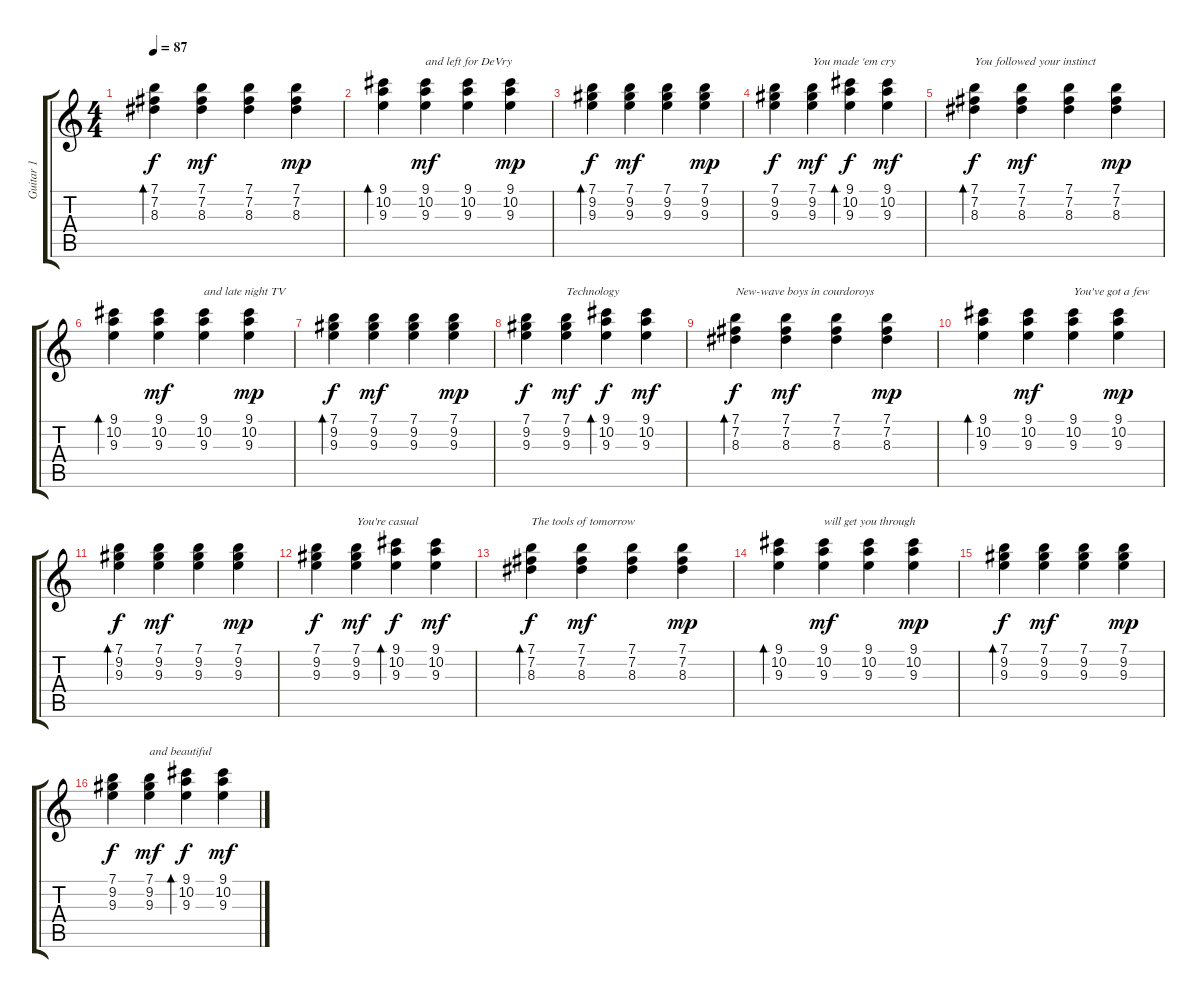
\track ("Guitar 1" "Guitar 1") {instrument acousticguitarsteel}
\staff {score tabs}
\tuning (E4 B3 G3 D3 A2 E2) {hide}
\ts (4 4)
\tempo 87
\clef g2
\ks c
(7.1 7.2 8.3).4{bd 240 dy f} (7.1 7.2 8.3).4{dy mf} (7.1 7.2 8.3).4 (7.1 7.2 8.3).4{dy mp} |
(9.1 10.2 9.3).4{bd 240} (9.1 10.2 9.3).4{txt "and left for DeVry" dy mf} (9.1 10.2 9.3).4 (9.1 10.2 9.3).4{dy mp} |
(7.1 9.2 9.3).4{bd 240 dy f} (7.1 9.2 9.3).4{dy mf} (7.1 9.2 9.3).4 (7.1 9.2 9.3).4{dy mp} |
(7.1 9.2 9.3).4{dy f} (7.1 9.2 9.3).4{txt "You made 'em cry" dy mf} (9.1 10.2 9.3).4{bd 240 dy f} (9.1 10.2 9.3).4{dy mf} |
(7.1 7.2 8.3).4{bd 240 txt "You followed your instinct" dy f} (7.1 7.2 8.3).4{dy mf} (7.1 7.2 8.3).4 (7.1 7.2 8.3).4{dy mp} |
(9.1 10.2 9.3).4{bd 240} (9.1 10.2 9.3).4{dy mf} (9.1 10.2 9.3).4{txt "and late night TV"} (9.1 10.2 9.3).4{dy mp} |
(7.1 9.2 9.3).4{bd 240 dy f} (7.1 9.2 9.3).4{dy mf} (7.1 9.2 9.3).4 (7.1 9.2 9.3).4{dy mp} |
(7.1 9.2 9.3).4{dy f} (7.1 9.2 9.3).4{txt "Technology" dy mf} (9.1 10.2 9.3).4{bd 240 dy f} (9.1 10.2 9.3).4{dy mf} |
(7.1 7.2 8.3).4{bd 240 txt "New-wave boys in courdoroys" dy f} (7.1 7.2 8.3).4{dy mf} (7.1 7.2 8.3).4 (7.1 7.2 8.3).4{dy mp} |
(9.1 10.2 9.3).4{bd 240} (9.1 10.2 9.3).4{dy mf} (9.1 10.2 9.3).4{txt "You've got a few"} (9.1 10.2 9.3).4{dy mp} |
(7.1 9.2 9.3).4{bd 240 dy f} (7.1 9.2 9.3).4{dy mf} (7.1 9.2 9.3).4 (7.1 9.2 9.3).4{dy mp} |
(7.1 9.2 9.3).4{dy f} (7.1 9.2 9.3).4{txt "You're casual" dy mf} (9.1 10.2 9.3).4{bd 240 dy f} (9.1 10.2 9.3).4{dy mf} |
(7.1 7.2 8.3).4{bd 240 txt "The tools of tomorrow" dy f} (7.1 7.2 8.3).4{dy mf} (7.1 7.2 8.3).4 (7.1 7.2 8.3).4{dy mp} |
(9.1 10.2 9.3).4{bd 240} (9.1 10.2 9.3).4{txt "will get you through" dy mf} (9.1 10.2 9.3).4 (9.1 10.2 9.3).4{dy mp} |
(7.1 9.2 9.3).4{bd 240 dy f} (7.1 9.2 9.3).4{dy mf} (7.1 9.2 9.3).4 (7.1 9.2 9.3).4{dy mp} |
(7.1 9.2 9.3).4{dy f} (7.1 9.2 9.3).4{txt "and beautiful" dy mf} (9.1 10.2 9.3).4{bd 240 dy f} (9.1 10.2 9.3).4{dy mf}
